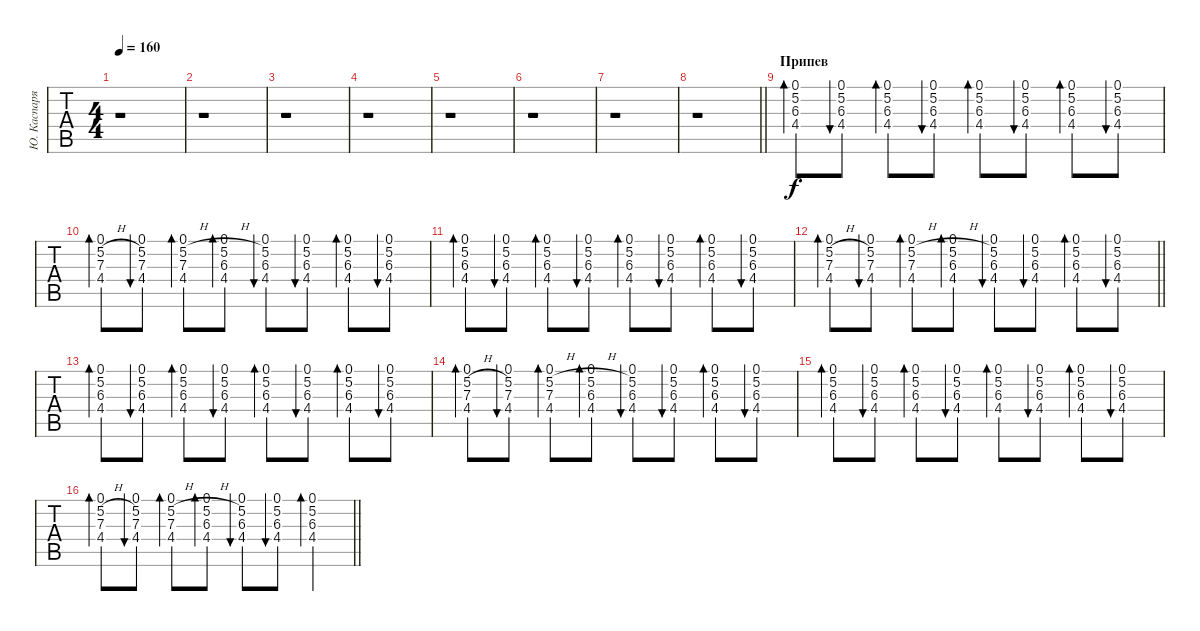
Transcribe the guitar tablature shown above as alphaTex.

\track ("Ю. Каспарян (Доп. гитара)" "Ю. Каспаря") {instrument electricguitarclean}
\staff {tabs}
\tuning (E4 B3 G3 D3 A2 E2) {hide}
\ts (4 4)
\tempo 160
\clef g2
\ks c
r.1{dy f} |
r.1 |
r.1 |
r.1 |
r.1 |
r.1 |
r.1 |
\barLineRight lightlight
r.1 |
\section ("" "Припев")
(0.1 5.2 6.3 4.4).8{bd 30} (0.1 5.2 6.3 4.4).8{bu 30} (0.1 5.2 6.3 4.4).8{bd 30} (0.1 5.2 6.3 4.4).8{bu 30} (0.1 5.2 6.3 4.4).8{bd 30} (0.1 5.2 6.3 4.4).8{bu 30} (0.1 5.2 6.3 4.4).8{bd 30} (0.1 5.2 6.3 4.4).8{bu 30} |
(0.1{h} 5.2{h} 7.3{h} 4.4{h}).8{bd 30} (0.1 5.2 7.3 4.4).8{bu 30} (0.1{h} 5.2{h} 7.3{h} 4.4{h}).8{bd 30} (0.1{h} 5.2{h} 6.3{h} 4.4{h}).8{bd 30} (0.1 5.2 6.3 4.4).8{bu 30} (0.1 5.2 6.3 4.4).8{bu 30} (0.1 5.2 6.3 4.4).8{bd 30} (0.1 5.2 6.3 4.4).8{bu 30} |
(0.1 5.2 6.3 4.4).8{bd 30} (0.1 5.2 6.3 4.4).8{bu 30} (0.1 5.2 6.3 4.4).8{bd 30} (0.1 5.2 6.3 4.4).8{bu 30} (0.1 5.2 6.3 4.4).8{bd 30} (0.1 5.2 6.3 4.4).8{bu 30} (0.1 5.2 6.3 4.4).8{bd 30} (0.1 5.2 6.3 4.4).8{bu 30} |
\barLineRight lightlight
(0.1{h} 5.2{h} 7.3{h} 4.4{h}).8{bd 30} (0.1 5.2 7.3 4.4).8{bu 30} (0.1{h} 5.2{h} 7.3{h} 4.4{h}).8{bd 30} (0.1{h} 5.2{h} 6.3{h} 4.4{h}).8{bd 30} (0.1 5.2 6.3 4.4).8{bu 30} (0.1 5.2 6.3 4.4).8{bu 30} (0.1 5.2 6.3 4.4).8{bd 30} (0.1 5.2 6.3 4.4).8{bu 30} |
(0.1 5.2 6.3 4.4).8{bd 30} (0.1 5.2 6.3 4.4).8{bu 30} (0.1 5.2 6.3 4.4).8{bd 30} (0.1 5.2 6.3 4.4).8{bu 30} (0.1 5.2 6.3 4.4).8{bd 30} (0.1 5.2 6.3 4.4).8{bu 30} (0.1 5.2 6.3 4.4).8{bd 30} (0.1 5.2 6.3 4.4).8{bu 30} |
(0.1{h} 5.2{h} 7.3{h} 4.4{h}).8{bd 30} (0.1 5.2 7.3 4.4).8{bu 30} (0.1{h} 5.2{h} 7.3{h} 4.4{h}).8{bd 30} (0.1{h} 5.2{h} 6.3{h} 4.4{h}).8{bd 30} (0.1 5.2 6.3 4.4).8{bu 30} (0.1 5.2 6.3 4.4).8{bu 30} (0.1 5.2 6.3 4.4).8{bd 30} (0.1 5.2 6.3 4.4).8{bu 30} |
(0.1 5.2 6.3 4.4).8{bd 30} (0.1 5.2 6.3 4.4).8{bu 30} (0.1 5.2 6.3 4.4).8{bd 30} (0.1 5.2 6.3 4.4).8{bu 30} (0.1 5.2 6.3 4.4).8{bd 30} (0.1 5.2 6.3 4.4).8{bu 30} (0.1 5.2 6.3 4.4).8{bd 30} (0.1 5.2 6.3 4.4).8{bu 30} |
\barLineRight lightlight
(0.1{h} 5.2{h} 7.3{h} 4.4{h}).8{bd 30} (0.1 5.2 7.3 4.4).8{bu 30} (0.1{h} 5.2{h} 7.3{h} 4.4{h}).8{bd 30} (0.1{h} 5.2{h} 6.3{h} 4.4{h}).8{bd 30} (0.1 5.2 6.3 4.4).8{bu 30} (0.1 5.2 6.3 4.4).8{bu 30} (0.1 5.2 6.3 4.4).4{bd 30}
